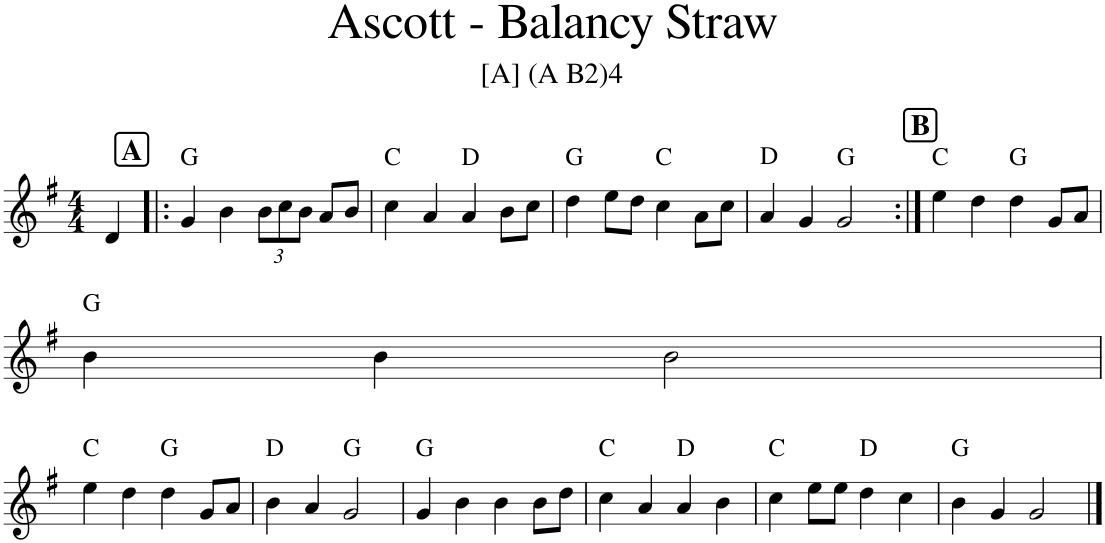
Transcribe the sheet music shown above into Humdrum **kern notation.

**kern	**harte
*part1	*part1
*staff1	*
*I"Piano	*
*I'Pno.	*
*clefG2	*
*k[f#]	*
*M4/4	*
=	=
4d/	.
!!LO:REH:place=s1:a:B:cj:fs=14:t=A
=1!|:	=1!|:
4g/	G:maj
4b\	.
*Xbrackettup	*
12b\L	.
12cc\	.
12b\J	.
8a/L	.
8b/J	.
=2	=2
4cc\	C:maj
4a/	.
4a/	D:maj
8b\L	.
8cc\J	.
=3	=3
4dd\	G:maj
8ee\L	.
8dd\J	.
4cc\	C:maj
8a\L	.
8cc\J	.
=4	=4
!	!LO:H:n=1:kt=N.C.
4a/	N D:maj
4g/	.
2g/	G:maj
!!LO:REH:place=s1:a:B:cj:fs=14:t=B
=5:|!	=5:|!
4ee\	C:maj
4dd\	.
4dd\	G:maj
8g/L	.
8a/J	.
!!LO:LB:g=z
=6	=6
4b\	G:maj
4b\	.
2b\	.
!!LO:LB:g=z
=7	=7
4ee\	C:maj
4dd\	.
4dd\	G:maj
8g/L	.
8a/J	.
=8	=8
4b\	D:maj
4a/	.
2g/	G:maj
=9	=9
4g/	G:maj
4b\	.
4b\	.
8b\L	.
8dd\J	.
=10	=10
4cc\	C:maj
4a/	.
4a/	D:maj
4b\	.
=11	=11
4cc\	C:maj
8ee\L	.
8ee\J	.
4dd\	D:maj
4cc\	.
=12	=12
4b\	G:maj
4g/	.
2g/	.
==	==
*-	*-
